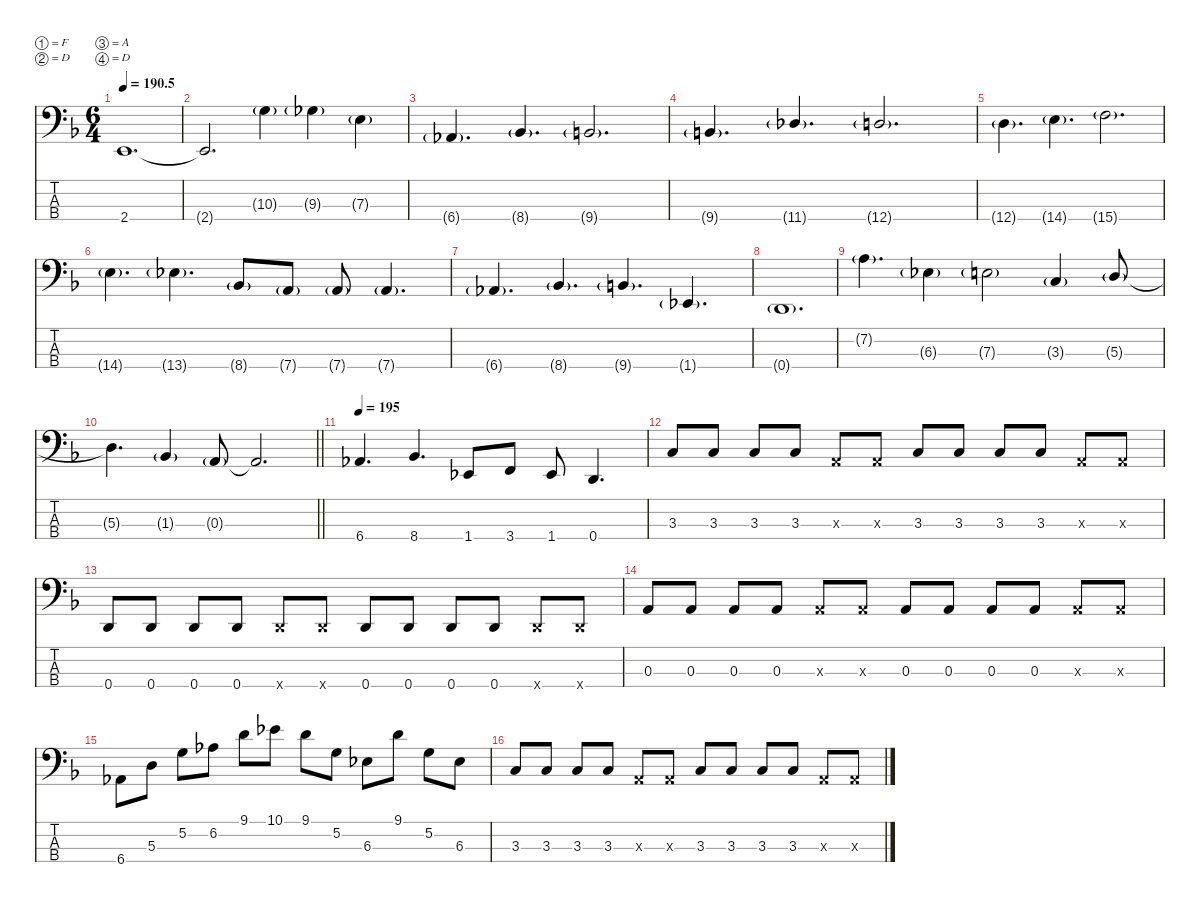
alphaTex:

\defaultSystemsLayout 4
\hideDynamics
\bracketExtendMode nobrackets
\singleTrackTrackNamePolicy hidden
\multiTrackTrackNamePolicy hidden
\firstSystemTrackNameMode fullname
\firstSystemTrackNameOrientation horizontal
\otherSystemsTrackNameOrientation horizontal
\track ("Bass" "el.bs.") {defaultSystemsLayout 4 instrument electricbassfinger}
\staff {score tabs}
\tuning (F2 D2 A1 D1)
\ts (6 4)
\tempo
190.5
\accidentals auto
\clef f4
\ottava regular
\simile none
\ks dminor
2.4{acc forcenatural}.1{d dy f beam Up} |
2.4{t acc forcenatural}.2{d beam Up} 10.3{g acc forcenatural}.4{dy mf beam Down} 9.3{g acc b}.4{beam Down} 7.3{g acc forcenatural}.4{beam Down} |
6.4{g acc b}.4{d beam Up} 8.4{g acc b}.4{d beam Up} 9.4{g acc forcenatural}.2{d beam Up} |
9.4{g acc forcenatural}.4{d beam Up} 11.4{g acc b}.4{d beam Up} 12.4{g acc forcenatural}.2{d beam Up} |
12.4{g acc forcenatural}.4{d beam Down} 14.4{g acc forcenatural}.4{d beam Down} 15.4{g acc forcenatural}.2{d beam Down} |
14.4{g acc forcenatural}.4{d beam Down} 13.4{g acc b}.4{d beam Down} 8.4{g acc b}.8{beam Up} 7.4{g acc forcenatural}.8{beam Up} 7.4{g acc forcenatural}.8{beam Up} 7.4{g acc forcenatural}.4{d beam Up} |
6.4{g acc b}.4{d beam Up} 8.4{g acc b}.4{d beam Up} 9.4{g acc forcenatural}.4{d beam Up} 1.4{g acc b}.4{d beam Up} |
0.4{g acc forcenatural}.1{d beam Up} |
7.2{g acc forcenatural}.4{d beam Down} 6.3{g acc b}.4{beam Down} 7.3{g acc forcenatural}.2{beam Down} 3.3{g acc forcenatural}.4{beam Up} 5.3{g acc forcenatural}.8{beam Up} |
\barLineRight lightlight
5.3{t acc forcenatural}.4{d dy f beam Down} 1.3{g acc b}.4{dy mf beam Up} 0.3{g acc forcenatural}.8{beam Up} 0.3{t acc forcenatural}.2{d dy f beam Up} |
\tempo 195
6.4{acc b}.4{d beam Up} 8.4{acc b}.4{d beam Up} 1.4{acc b}.8{beam Up} 3.4{acc forcenatural}.8{beam Up} 1.4{acc b}.8{beam Up} 0.4{acc forcenatural}.4{d beam Up} |
3.3{acc forcenatural}.8{beam Up} 3.3{acc forcenatural}.8{beam Up} 3.3{acc forcenatural}.8{beam Up} 3.3{acc forcenatural}.8{beam Up} 0.3{x acc forcenatural}.8{beam Up} 0.3{x acc forcenatural}.8{beam Up} 3.3{acc forcenatural}.8{beam Up} 3.3{acc forcenatural}.8{beam Up} 3.3{acc forcenatural}.8{beam Up} 3.3{acc forcenatural}.8{beam Up} 0.3{x acc forcenatural}.8{beam Up} 0.3{x acc forcenatural}.8{beam Up} |
0.4{acc forcenatural}.8{beam Up} 0.4{acc forcenatural}.8{beam Up} 0.4{acc forcenatural}.8{beam Up} 0.4{acc forcenatural}.8{beam Up} 0.4{x acc forcenatural}.8{beam Up} 0.4{x acc forcenatural}.8{beam Up} 0.4{acc forcenatural}.8{beam Up} 0.4{acc forcenatural}.8{beam Up} 0.4{acc forcenatural}.8{beam Up} 0.4{acc forcenatural}.8{beam Up} 0.4{x acc forcenatural}.8{beam Up} 0.4{x acc forcenatural}.8{beam Up} |
0.3{acc forcenatural}.8{beam Up} 0.3{acc forcenatural}.8{beam Up} 0.3{acc forcenatural}.8{beam Up} 0.3{acc forcenatural}.8{beam Up} 0.3{x acc forcenatural}.8{beam Up} 0.3{x acc forcenatural}.8{beam Up} 0.3{acc forcenatural}.8{beam Up} 0.3{acc forcenatural}.8{beam Up} 0.3{acc forcenatural}.8{beam Up} 0.3{acc forcenatural}.8{beam Up} 0.3{x acc forcenatural}.8{beam Up} 0.3{x acc forcenatural}.8{beam Up} |
6.4{acc b}.8{beam Down} 5.3{acc forcenatural}.8{beam Down} 5.2{acc forcenatural}.8{beam Down} 6.2{acc b}.8{beam Down} 9.1{acc forcenatural}.8{beam Down} 10.1{acc b}.8{beam Down} 9.1{acc forcenatural}.8{beam Down} 5.2{acc forcenatural}.8{beam Down} 6.3{acc b}.8{beam Down} 9.1{acc forcenatural}.8{beam Down} 5.2{acc forcenatural}.8{beam Down} 6.3{acc b}.8{beam Down} |
3.3{acc forcenatural}.8{beam Up} 3.3{acc forcenatural}.8{beam Up} 3.3{acc forcenatural}.8{beam Up} 3.3{acc forcenatural}.8{beam Up} 0.3{x acc forcenatural}.8{beam Up} 0.3{x acc forcenatural}.8{beam Up} 3.3{acc forcenatural}.8{beam Up} 3.3{acc forcenatural}.8{beam Up} 3.3{acc forcenatural}.8{beam Up} 3.3{acc forcenatural}.8{beam Up} 0.3{x acc forcenatural}.8{beam Up} 0.3{x acc forcenatural}.8{beam Up}
